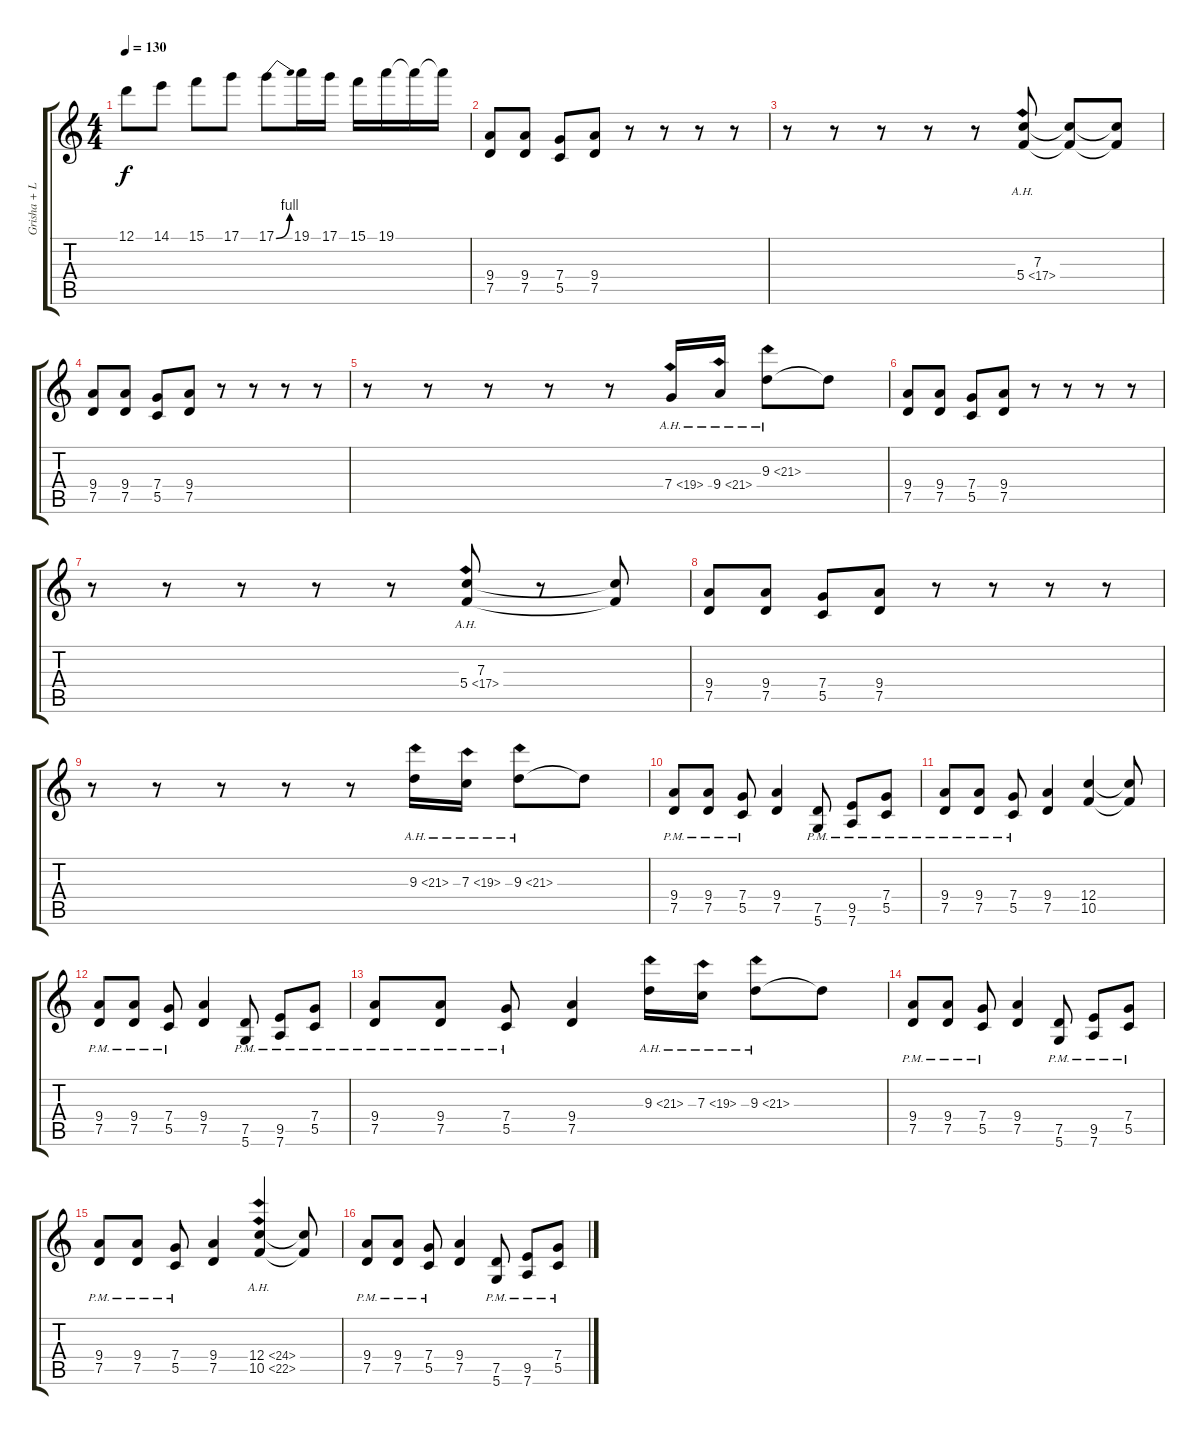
\track ("Grisha + Lyric" "Grisha + L") {instrument distortionguitar}
\staff {score tabs}
\tuning (D4 A3 F3 C3 G2 D2) {hide}
\ts (4 4)
\tempo 130
\clef g2
\ks c
12.1.8{dy f} 14.1.8 15.1.8 17.1.8 17.1{be (bend 0 0 60 4)}.8 19.1.16 17.1.16 15.1.16 19.1.16 19.1{t}.16 19.1{t}.16 |
(9.4 7.5).8 (9.4 7.5).8 (7.4 5.5).8 (9.4 7.5).8 r.8 r.8 r.8 r.8 |
r.8 r.8 r.8 r.8 r.8 (7.3 5.4{ah 12}).8 (7.3{t} 5.4{t}).8 (7.3{t} 5.4{t}).8 |
(9.4 7.5).8 (9.4 7.5).8 (7.4 5.5).8 (9.4 7.5).8 r.8 r.8 r.8 r.8 |
r.8 r.8 r.8 r.8 r.8 7.4{ah 12}.16 9.4{ah 12}.16 9.3{ah 12}.8 9.3{t}.8 |
(9.4 7.5).8 (9.4 7.5).8 (7.4 5.5).8 (9.4 7.5).8 r.8 r.8 r.8 r.8 |
r.8 r.8 r.8 r.8 r.8 (7.3 5.4{ah 12}).8 r.8 (7.3{t} 5.4{t}).8 |
(9.4 7.5).8 (9.4 7.5).8 (7.4 5.5).8 (9.4 7.5).8 r.8 r.8 r.8 r.8 |
r.8 r.8 r.8 r.8 r.8 9.3{ah 12}.16 7.3{ah 12}.16 9.3{ah 12}.8 9.3{t}.8 |
(9.4{pm} 7.5{pm}).8 (9.4{pm} 7.5{pm}).8 (7.4{pm} 5.5{pm}).8 (9.4 7.5).4 (7.5{pm} 5.6{pm}).8 (9.5{pm} 7.6{pm}).8 (7.4 5.5{pm}).8 |
(9.4{pm} 7.5{pm}).8 (9.4{pm} 7.5{pm}).8 (7.4{pm} 5.5{pm}).8 (9.4 7.5).4 (12.4 10.5).4 (12.4{t} 10.5{t}).8 |
(9.4{pm} 7.5{pm}).8 (9.4{pm} 7.5{pm}).8 (7.4{pm} 5.5{pm}).8 (9.4 7.5).4 (7.5{pm} 5.6{pm}).8 (9.5{pm} 7.6{pm}).8 (7.4 5.5{pm}).8 |
(9.4{pm} 7.5{pm}).8 (9.4{pm} 7.5{pm}).8 (7.4{pm} 5.5{pm}).8 (9.4 7.5).4 9.3{ah 12}.16 7.3{ah 12}.16 9.3{ah 12}.8 9.3{t}.8 |
(9.4{pm} 7.5{pm}).8 (9.4{pm} 7.5{pm}).8 (7.4{pm} 5.5{pm}).8 (9.4 7.5).4 (7.5{pm} 5.6{pm}).8 (9.5{pm} 7.6{pm}).8 (7.4 5.5{pm}).8 |
(9.4{pm} 7.5{pm}).8 (9.4{pm} 7.5{pm}).8 (7.4{pm} 5.5{pm}).8 (9.4 7.5).4 (12.4{ah 12} 10.5{ah 12}).4 (12.4{t} 10.5{t}).8 |
(9.4{pm} 7.5{pm}).8 (9.4{pm} 7.5{pm}).8 (7.4{pm} 5.5{pm}).8 (9.4 7.5).4 (7.5{pm} 5.6{pm}).8 (9.5{pm} 7.6{pm}).8 (7.4 5.5{pm}).8
